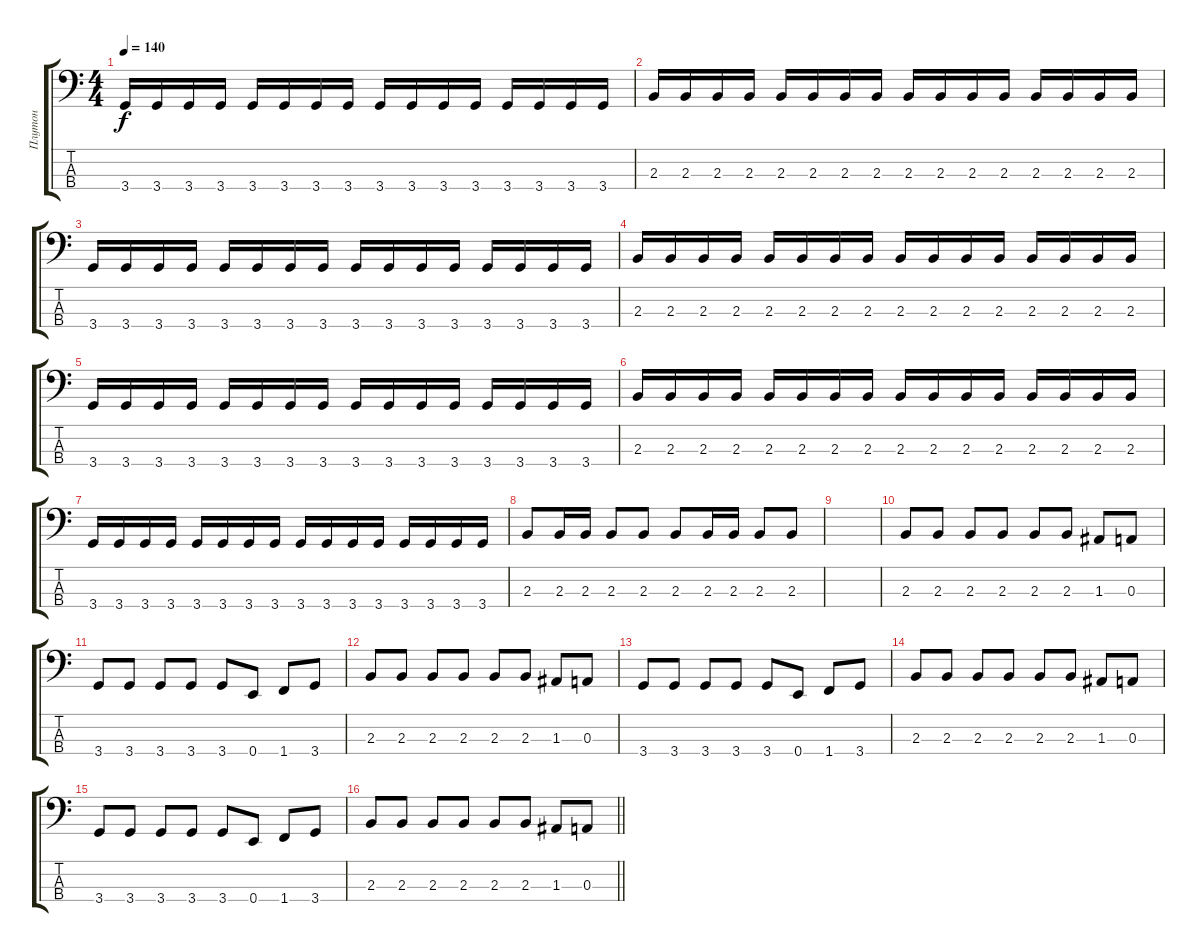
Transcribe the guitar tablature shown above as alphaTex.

\track ("Плутон" "Плутон") {instrument electricbassfinger}
\staff {score tabs}
\tuning (G2 D2 A1 E1) {hide}
\ts (4 4)
\tempo 140
\clef f4
\ks c
3.4.16{dy f} 3.4.16 3.4.16 3.4.16 3.4.16 3.4.16 3.4.16 3.4.16 3.4.16 3.4.16 3.4.16 3.4.16 3.4.16 3.4.16 3.4.16 3.4.16 |
2.3.16 2.3.16 2.3.16 2.3.16 2.3.16 2.3.16 2.3.16 2.3.16 2.3.16 2.3.16 2.3.16 2.3.16 2.3.16 2.3.16 2.3.16 2.3.16 |
3.4.16 3.4.16 3.4.16 3.4.16 3.4.16 3.4.16 3.4.16 3.4.16 3.4.16 3.4.16 3.4.16 3.4.16 3.4.16 3.4.16 3.4.16 3.4.16 |
2.3.16 2.3.16 2.3.16 2.3.16 2.3.16 2.3.16 2.3.16 2.3.16 2.3.16 2.3.16 2.3.16 2.3.16 2.3.16 2.3.16 2.3.16 2.3.16 |
3.4.16 3.4.16 3.4.16 3.4.16 3.4.16 3.4.16 3.4.16 3.4.16 3.4.16 3.4.16 3.4.16 3.4.16 3.4.16 3.4.16 3.4.16 3.4.16 |
2.3.16 2.3.16 2.3.16 2.3.16 2.3.16 2.3.16 2.3.16 2.3.16 2.3.16 2.3.16 2.3.16 2.3.16 2.3.16 2.3.16 2.3.16 2.3.16 |
3.4.16 3.4.16 3.4.16 3.4.16 3.4.16 3.4.16 3.4.16 3.4.16 3.4.16 3.4.16 3.4.16 3.4.16 3.4.16 3.4.16 3.4.16 3.4.16 |
2.3.8 2.3.16 2.3.16 2.3.8 2.3.8 2.3.8 2.3.16 2.3.16 2.3.8 2.3.8 |
|
2.3.8 2.3.8 2.3.8 2.3.8 2.3.8 2.3.8 1.3.8 0.3.8 |
3.4.8 3.4.8 3.4.8 3.4.8 3.4.8 0.4.8 1.4.8 3.4.8 |
2.3.8 2.3.8 2.3.8 2.3.8 2.3.8 2.3.8 1.3.8 0.3.8 |
3.4.8 3.4.8 3.4.8 3.4.8 3.4.8 0.4.8 1.4.8 3.4.8 |
2.3.8 2.3.8 2.3.8 2.3.8 2.3.8 2.3.8 1.3.8 0.3.8 |
3.4.8 3.4.8 3.4.8 3.4.8 3.4.8 0.4.8 1.4.8 3.4.8 |
\barLineRight lightlight
2.3.8 2.3.8 2.3.8 2.3.8 2.3.8 2.3.8 1.3.8 0.3.8
